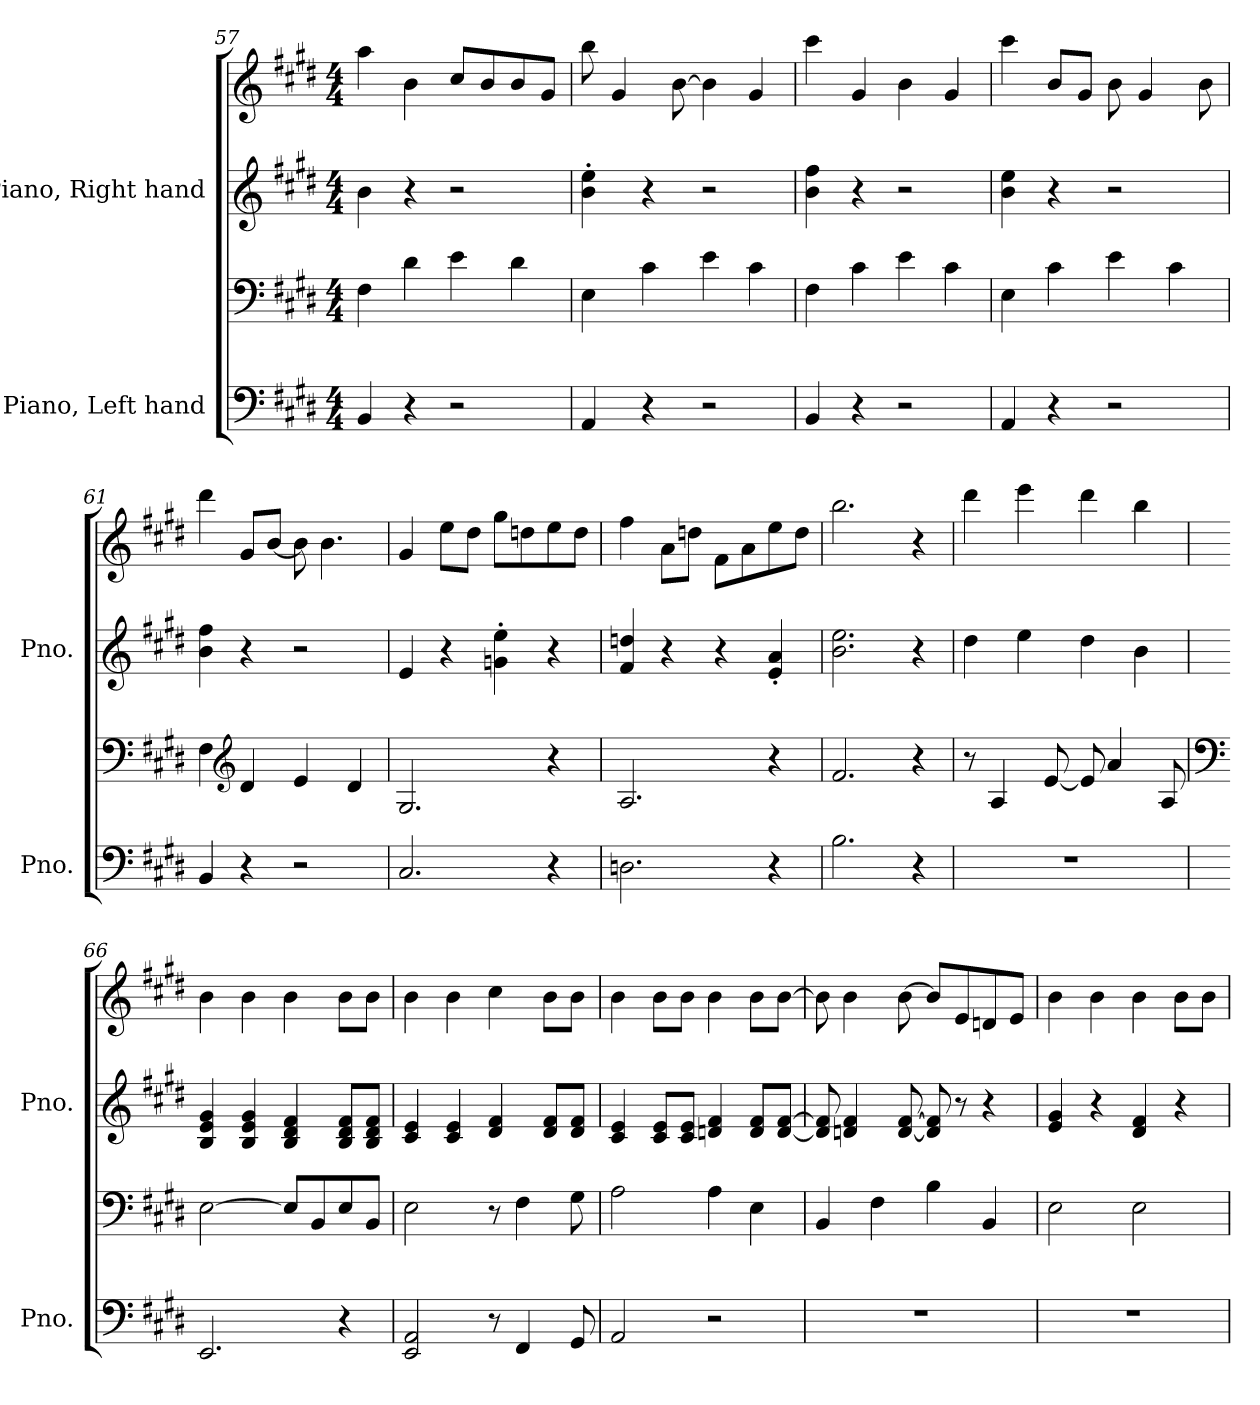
**kern	**kern	**kern	**kern
*part2	*part2	*part1	*part1
*staff4	*staff3	*staff2	*staff1
*I"Piano, Left hand	*	*I"Piano, Right hand	*
*I'Pno.	*	*I'Pno.	*
*clefF4	*clefF4	*clefG2	*clefG2
*k[f#c#g#d#]	*k[f#c#g#d#]	*k[f#c#g#d#]	*k[f#c#g#d#]
*M4/4	*M4/4	*M4/4	*M4/4
=57	=57	=57	=57
4BB/	4F#\	4b\	4aa\
4r	4d#\	4r	4b\
2r	4e\	2r	8cc#/L
.	.	.	8b/
.	4d#\	.	8b/
.	.	.	8g#/J
!!LO:PB:g=z
=58	=58	=58	=58
4AA/	4E\	4b\' 4ee\'	8bb\
.	.	.	4g#/
4r	4c#\	4r	.
.	.	.	[8b\
2r	4e\	2r	4b\]
.	4c#\	.	4g#/
=59	=59	=59	=59
4BB/	4F#\	4b\ 4ff#\	4ccc#\
4r	4c#\	4r	4g#/
2r	4e\	2r	4b\
.	4c#\	.	4g#/
=60	=60	=60	=60
4AA/	4E\	4b\ 4ee\	4ccc#\
4r	4c#\	4r	8b/L
.	.	.	8g#/J
2r	4e\	2r	8b\
.	.	.	4g#/
.	4c#\	.	.
.	.	.	8b\
=61	=61	=61	=61
4BB/	4F#\	4b\ 4ff#\	4ddd#\
*	*clefG2	*	*
4r	4d#/	4r	8g#/L
.	.	.	[8b/J
2r	4e/	2r	8b\]
.	.	.	4.b\
.	4d#/	.	.
=62	=62	=62	=62
2.C#/	2.G#/	4e/	4g#/
.	.	4r	8ee\L
.	.	.	8dd#\J
.	.	4gn\' 4ee\'	8gg#\L
.	.	.	8ddn\
4r	4r	4r	8ee\
.	.	.	8dd\J
!!LO:LB:g=z
=63	=63	=63	=63
2.Dn\	2.A/	4f#/ 4ddn/	4ff#\
.	.	4r	8a\L
.	.	.	8ddn\J
.	.	4r	8f#\L
.	.	.	8a\
4r	4r	4e/' 4a/'	8ee\
.	.	.	8dd\J
=64	=64	=64	=64
2.B\	2.f#/	2.b\ 2.ee\	2.bb\
4r	4r	4r	4r
=65	=65	=65	=65
1r	8r	4dd#\	4ddd#\
.	4A/	.	.
.	.	4ee\	4eee\
.	[8e/	.	.
.	8e/]	4dd#\	4ddd#\
.	4a/	.	.
.	.	4b\	4bb\
.	8A/	.	.
=66	=66	=66	=66
*	*clefF4	*	*
2.EE/	[2E\	4B/ 4e/ 4g#/	4b\
.	.	4B/ 4e/ 4g#/	4b\
.	8E/L]	4B/ 4d#/ 4f#/	4b\
.	8BB/	.	.
4r	8E/	8B/ 8d#/ 8f#/L	8b\L
.	8BB/J	8B/ 8d#/ 8f#/J	8b\J
=67	=67	=67	=67
2EE/ 2AA/	2E\	4c#/ 4e/	4b\
.	.	4c#/ 4e/	4b\
8r	8r	4d#/ 4f#/	4cc#\
4FF#/	4F#\	.	.
.	.	8d#/ 8f#/L	8b\L
8GG#/	8G#\	8d#/ 8f#/J	8b\J
!!LO:LB:g=z
=68	=68	=68	=68
2AA/	2A\	4c#/ 4e/	4b\
.	.	8c#/ 8e/L	8b\L
.	.	8c#/ 8e/J	8b\J
2r	4A\	4dn/ 4f#/	4b\
.	4E\	8d/ 8f#/L	8b\L
.	.	[8d/ [8f#/J	[8b\J
=69	=69	=69	=69
1r	4BB/	8d/] 8f#/]	8b\]
.	.	4dn/ 4f#/	4b\
.	4F#\	.	.
.	.	[8d/ [8f#/	[8b\
.	4B\	8d/] 8f#/]	8b/L]
.	.	8r	8e/
.	4BB/	4r	8dn/
.	.	.	8e/J
=70	=70	=70	=70
1r	2E\	4e/ 4g#/	4b\
.	.	4r	4b\
.	2E\	4d#/ 4f#/	4b\
.	.	4r	8b\L
.	.	.	8b\J
=	=	=	=
*-	*-	*-	*-
